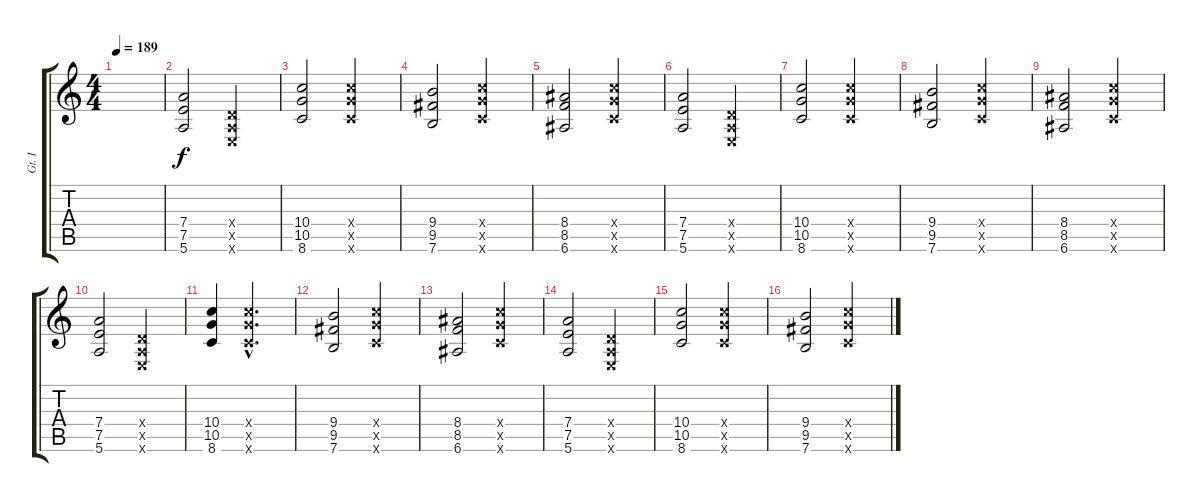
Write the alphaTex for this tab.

\track ("Gt. I" "Gt. I") {instrument distortionguitar}
\staff {score tabs}
\tuning (E4 B3 G3 D3 A2 E2) {hide}
\ts (4 4)
\tempo 189
\clef g2
\ks c
|
(7.4 7.5 5.6).2 (0.4{x} 0.5{x} 0.6{x}).2 |
(10.4 10.5 8.6).2 (10.4{x} 10.5{x} 8.6{x}).2 |
(9.4 9.5 7.6).2 (10.4{x} 10.5{x} 8.6{x}).2 |
(8.4 8.5 6.6).2 (10.4{x} 10.5{x} 8.6{x}).2 |
(7.4 7.5 5.6).2 (0.4{x} 0.5{x} 0.6{x}).2 |
(10.4 10.5 8.6).2 (10.4{x} 10.5{x} 8.6{x}).2 |
(9.4 9.5 7.6).2 (10.4{x} 10.5{x} 8.6{x}).2 |
(8.4 8.5 6.6).2 (10.4{x} 10.5{x} 8.6{x}).2 |
(7.4 7.5 5.6).2 (0.4{x} 0.5{x} 0.6{x}).2 |
(10.4 10.5 8.6).4 (10.4{hac x} 10.5{hac x} 8.6{hac x}).2{d} |
(9.4 9.5 7.6).2 (10.4{x} 10.5{x} 8.6{x}).2 |
(8.4 8.5 6.6).2 (10.4{x} 10.5{x} 8.6{x}).2 |
(7.4 7.5 5.6).2 (0.4{x} 0.5{x} 0.6{x}).2 |
(10.4 10.5 8.6).2 (10.4{x} 10.5{x} 8.6{x}).2 |
(9.4 9.5 7.6).2 (10.4{x} 10.5{x} 8.6{x}).2
